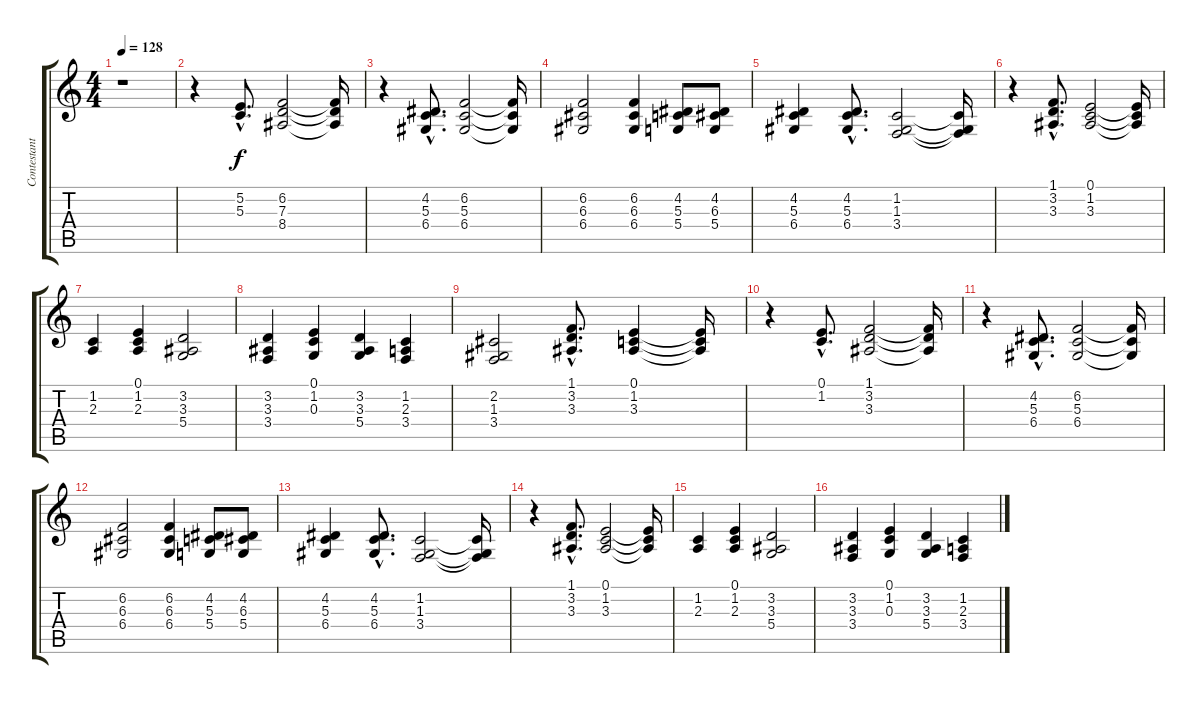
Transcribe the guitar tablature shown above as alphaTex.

\track ("Contestant #1" "Contestant") {instrument trombone}
\staff {score tabs}
\tuning (E4 B3 G3 D3 A2 E2) {hide}
\ts (4 4)
\tempo 128
\clef g2
\ks c
r.1{dy f instrument trombone} |
r.4 (5.2{hac} 5.3{hac}).8{d} (6.2 7.3 8.4).2 (6.2{t} 7.3{t} 8.4{t}).16 |
r.4 (4.2{hac} 5.3{hac} 6.4{hac}).8{d} (6.2 5.3 6.4).2 (6.2{t} 5.3{t} 6.4{t}).16 |
(6.2 6.3 6.4).2 (6.2 6.3 6.4).4 (4.2 5.3 5.4).8 (4.2 6.3 5.4).8 |
(4.2 5.3 6.4).4 (4.2{hac} 5.3{hac} 6.4{hac}).8{d} (1.2 1.3 3.4).2 (1.2{t} 1.3{t} 3.4{t}).16 |
r.4 (1.1{hac} 3.2{hac} 3.3{hac}).8{d} (0.1 1.2 3.3).2 (0.1{t} 1.2{t} 3.3{t}).16 |
(1.2 2.3).4 (0.1 1.2 2.3).4 (3.2 3.3 5.4).2 |
(3.2 3.3 3.4).4 (0.1 1.2 0.3).4 (3.2 3.3 5.4).4 (1.2 2.3 3.4).4 |
(2.2 1.3 3.4).2 (1.1{hac} 3.2{hac} 3.3{hac}).8{d} (0.1 1.2 3.3).4 (0.1{t} 1.2{t} 3.3{t}).16 |
r.4 (0.1{hac} 1.2{hac}).8{d} (1.1 3.2 3.3).2 (1.1{t} 3.2{t} 3.3{t}).16 |
r.4 (4.2{hac} 5.3{hac} 6.4{hac}).8{d} (6.2 5.3 6.4).2 (6.2{t} 5.3{t} 6.4{t}).16 |
(6.2 6.3 6.4).2 (6.2 6.3 6.4).4 (4.2 5.3 5.4).8 (4.2 6.3 5.4).8 |
(4.2 5.3 6.4).4 (4.2{hac} 5.3{hac} 6.4{hac}).8{d} (1.2 1.3 3.4).2 (1.2{t} 1.3{t} 3.4{t}).16 |
r.4 (1.1{hac} 3.2{hac} 3.3{hac}).8{d} (0.1 1.2 3.3).2 (0.1{t} 1.2{t} 3.3{t}).16 |
(1.2 2.3).4 (0.1 1.2 2.3).4 (3.2 3.3 5.4).2 |
(3.2 3.3 3.4).4 (0.1 1.2 0.3).4 (3.2 3.3 5.4).4 (1.2 2.3 3.4).4
